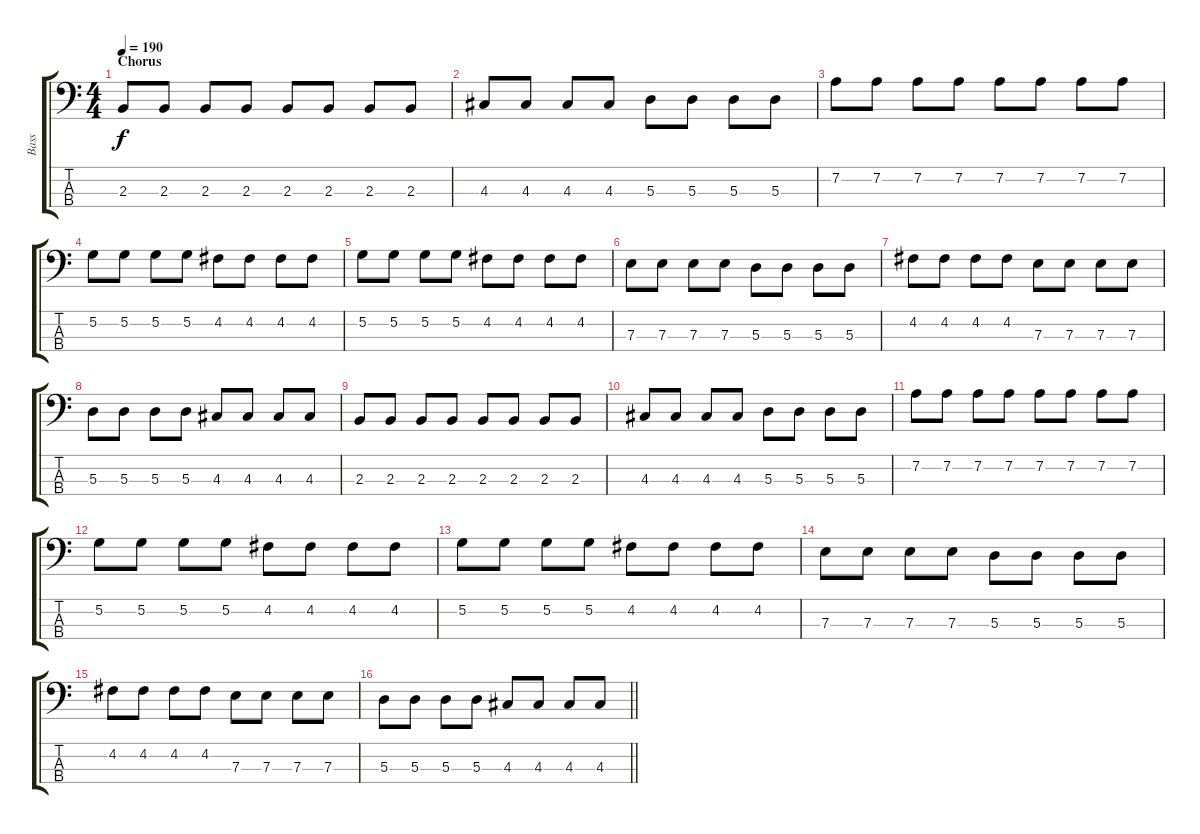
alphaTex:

\track ("Bass" "Bass") {instrument electricbassfinger}
\staff {score tabs}
\tuning (G2 D2 A1 E1) {hide}
\ts (4 4)
\section ("" "Chorus")
\tempo 190
\clef f4
\ks c
2.3.8{dy f} 2.3.8 2.3.8 2.3.8 2.3.8 2.3.8 2.3.8 2.3.8 |
4.3.8 4.3.8 4.3.8 4.3.8 5.3.8 5.3.8 5.3.8 5.3.8 |
7.2.8 7.2.8 7.2.8 7.2.8 7.2.8 7.2.8 7.2.8 7.2.8 |
5.2.8 5.2.8 5.2.8 5.2.8 4.2.8 4.2.8 4.2.8 4.2.8 |
5.2.8 5.2.8 5.2.8 5.2.8 4.2.8 4.2.8 4.2.8 4.2.8 |
7.3.8 7.3.8 7.3.8 7.3.8 5.3.8 5.3.8 5.3.8 5.3.8 |
4.2.8 4.2.8 4.2.8 4.2.8 7.3.8 7.3.8 7.3.8 7.3.8 |
5.3.8 5.3.8 5.3.8 5.3.8 4.3.8 4.3.8 4.3.8 4.3.8 |
2.3.8 2.3.8 2.3.8 2.3.8 2.3.8 2.3.8 2.3.8 2.3.8 |
4.3.8 4.3.8 4.3.8 4.3.8 5.3.8 5.3.8 5.3.8 5.3.8 |
7.2.8 7.2.8 7.2.8 7.2.8 7.2.8 7.2.8 7.2.8 7.2.8 |
5.2.8 5.2.8 5.2.8 5.2.8 4.2.8 4.2.8 4.2.8 4.2.8 |
5.2.8 5.2.8 5.2.8 5.2.8 4.2.8 4.2.8 4.2.8 4.2.8 |
7.3.8 7.3.8 7.3.8 7.3.8 5.3.8 5.3.8 5.3.8 5.3.8 |
4.2.8 4.2.8 4.2.8 4.2.8 7.3.8 7.3.8 7.3.8 7.3.8 |
\barLineRight lightlight
5.3.8 5.3.8 5.3.8 5.3.8 4.3.8 4.3.8 4.3.8 4.3.8
